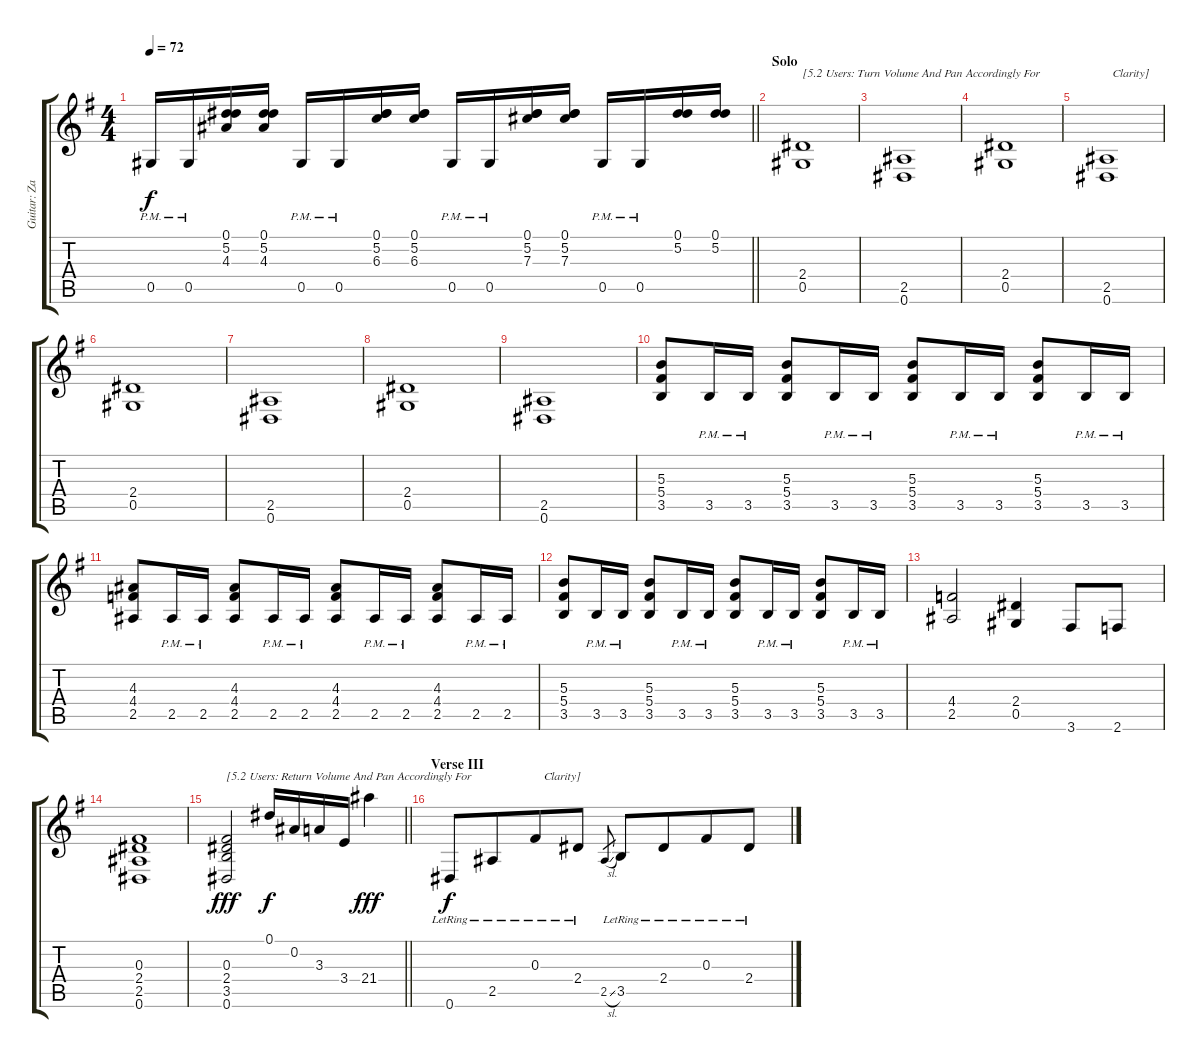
\track ("Guitar: Zakk" "Guitar: Za") {instrument overdrivenguitar}
\staff {score tabs}
\tuning (Eb4 Bb3 Gb3 Db3 Ab2 Eb2) {hide}
\ts (4 4)
\tempo 72
\clef g2
\barLineRight lightlight
\ks g
0.5{pm}.16{dy f} 0.5{pm}.16 (0.1 5.2 4.3).16 (0.1 5.2 4.3).16 0.5{pm}.16 0.5{pm}.16 (0.1 5.2 6.3).16 (0.1 5.2 6.3).16 0.5{pm}.16 0.5{pm}.16 (0.1 5.2 7.3).16 (0.1 5.2 7.3).16 0.5{pm}.16 0.5{pm}.16 (0.1 5.2).16 (0.1 5.2).16 |
\section ("" "Solo")
(2.4 0.5).1{txt "[5.2 Users: Turn Volume And Pan Accordingly For" volume 8 balance 8 instrument distortionguitar} |
(2.5 0.6).1 |
(2.4 0.5).1 |
(2.5 0.6).1{txt "  Clarity]"} |
(2.4 0.5).1 |
(2.5 0.6).1 |
(2.4 0.5).1 |
(2.5 0.6).1 |
(5.3 5.4 3.5).8 3.5{pm}.16 3.5{pm}.16 (5.3 5.4 3.5).8 3.5{pm}.16 3.5{pm}.16 (5.3 5.4 3.5).8 3.5{pm}.16 3.5{pm}.16 (5.3 5.4 3.5).8 3.5{pm}.16 3.5{pm}.16 |
(4.3 4.4 2.5).8 2.5{pm}.16 2.5{pm}.16 (4.3 4.4 2.5).8 2.5{pm}.16 2.5{pm}.16 (4.3 4.4 2.5).8 2.5{pm}.16 2.5{pm}.16 (4.3 4.4 2.5).8 2.5{pm}.16 2.5{pm}.16 |
(5.3 5.4 3.5).8 3.5{pm}.16 3.5{pm}.16 (5.3 5.4 3.5).8 3.5{pm}.16 3.5{pm}.16 (5.3 5.4 3.5).8 3.5{pm}.16 3.5{pm}.16 (5.3 5.4 3.5).8 3.5{pm}.16 3.5{pm}.16 |
(4.4 2.5).2 (2.4 0.5).4 3.6.8 2.6.8 |
(0.3 2.4 2.5 0.6).1 |
\barLineRight lightlight
(0.3 2.4 3.5 0.6).2{txt "[5.2 Users: Return Volume And Pan Accordingly For" dy fff volume 13 balance 5 instrument overdrivenguitar} 0.1.16{dy f} 0.2.16 3.3.16 3.4.16 21.4.4{dy fff} |
\section ("" "Verse III")
0.6{lr}.8{dy f instrument overdrivenguitar} 2.5{lr}.8{beam merge} 0.3{lr}.8{txt "   Clarity]"} 2.4{lr}.8 2.5{sl}.8{gr} 3.5{lr}.8 2.4{lr}.8{beam merge} 0.3{lr}.8 2.4{lr}.8
